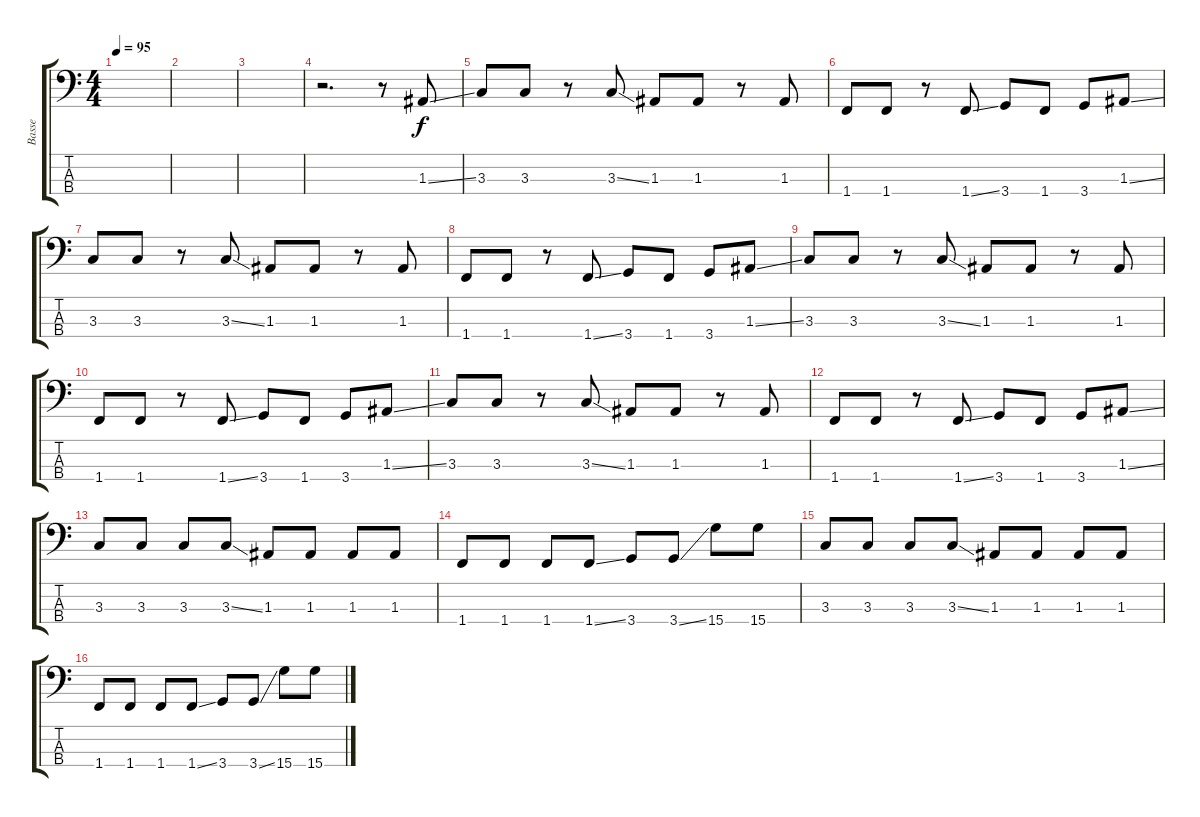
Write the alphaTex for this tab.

\track ("Basse" "Basse") {instrument electricbassfinger}
\staff {score tabs}
\tuning (G2 D2 A1 E1) {hide}
\ts (4 4)
\tempo 95
\clef f4
\ks c
|
|
|
r.2{d} r.8 1.3{ss}.8 |
3.3.8 3.3.8 r.8 3.3{ss}.8 1.3.8 1.3.8 r.8 1.3.8 |
1.4.8 1.4.8 r.8 1.4{ss}.8 3.4.8 1.4.8 3.4.8 1.3{ss}.8 |
3.3.8 3.3.8 r.8 3.3{ss}.8 1.3.8 1.3.8 r.8 1.3.8 |
1.4.8 1.4.8 r.8 1.4{ss}.8 3.4.8 1.4.8 3.4.8 1.3{ss}.8 |
3.3.8 3.3.8 r.8 3.3{ss}.8 1.3.8 1.3.8 r.8 1.3.8 |
1.4.8 1.4.8 r.8 1.4{ss}.8 3.4.8 1.4.8 3.4.8 1.3{ss}.8 |
3.3.8 3.3.8 r.8 3.3{ss}.8 1.3.8 1.3.8 r.8 1.3.8 |
1.4.8 1.4.8 r.8 1.4{ss}.8 3.4.8 1.4.8 3.4.8 1.3{ss}.8 |
3.3.8 3.3.8 3.3.8 3.3{ss}.8 1.3.8 1.3.8 1.3.8 1.3.8 |
1.4.8 1.4.8 1.4.8 1.4{ss}.8 3.4.8 3.4{ss}.8 15.4.8 15.4.8 |
3.3.8 3.3.8 3.3.8 3.3{ss}.8 1.3.8 1.3.8 1.3.8 1.3.8 |
1.4.8 1.4.8 1.4.8 1.4{ss}.8 3.4.8 3.4{ss}.8 15.4.8 15.4.8
